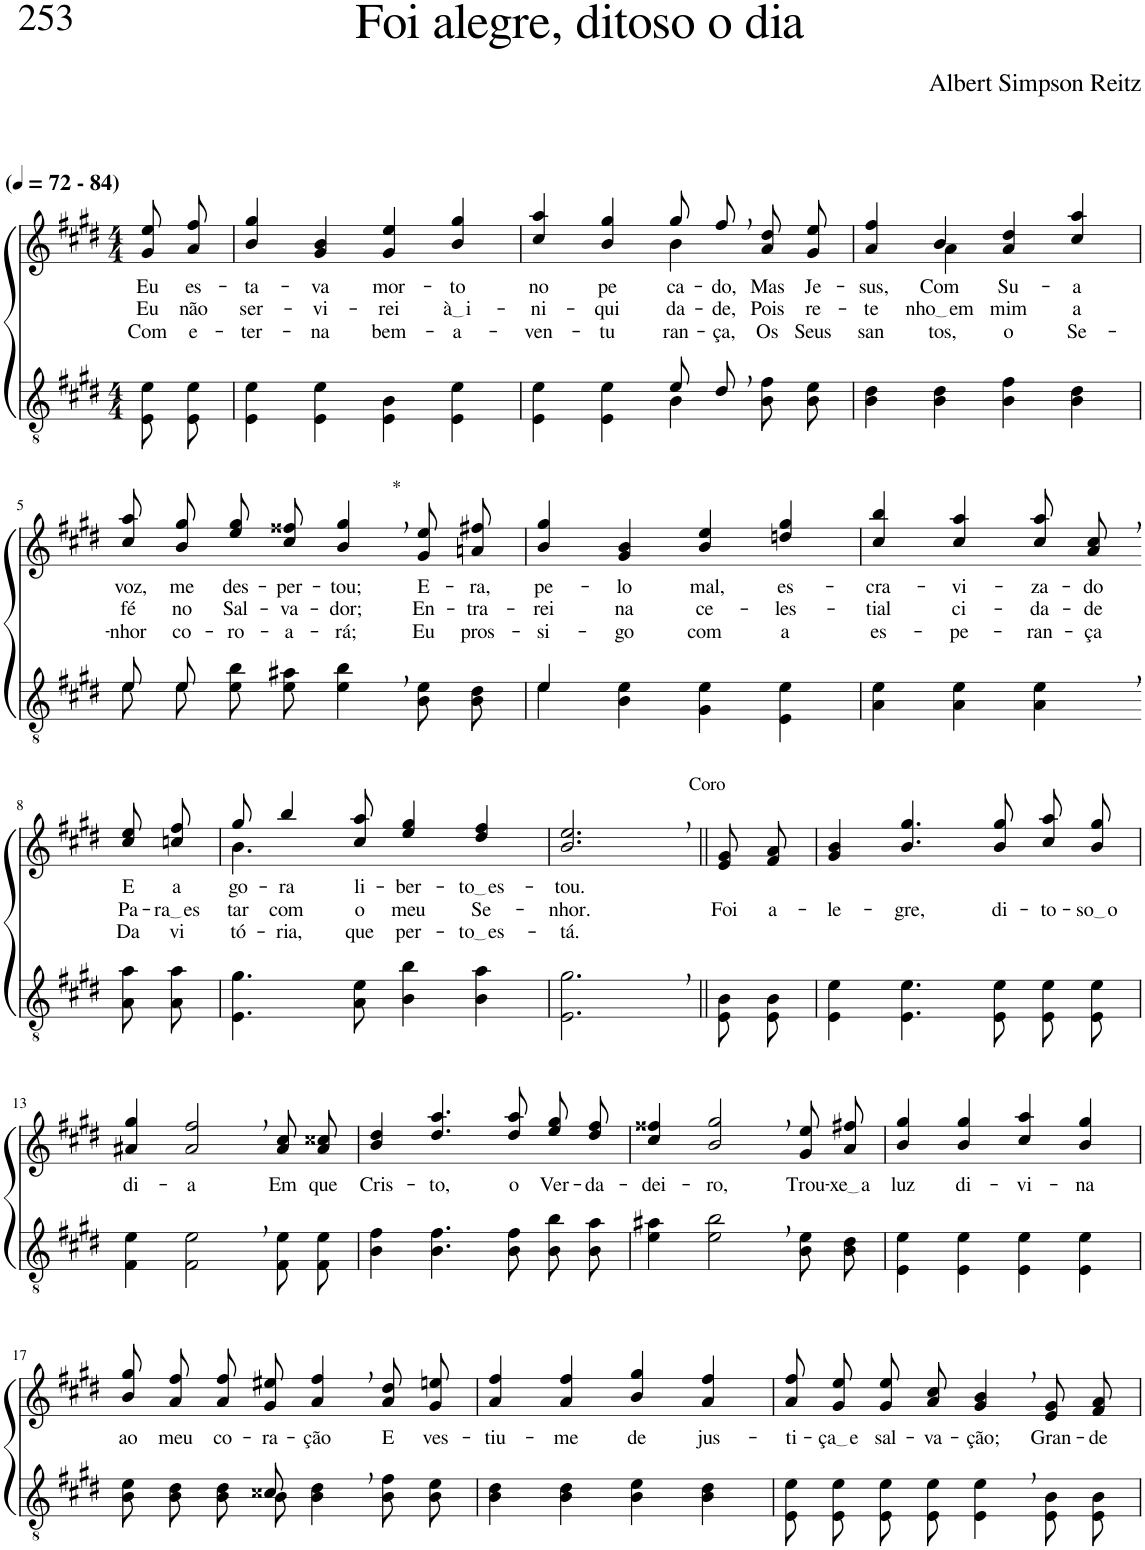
**kern	**kern	**text	**text	**text
*part2	*part1	*part1	*part1	*part1
*staff2	*staff1	*staff1	*staff1	*staff1
*I"Parte III e IV	*I"Parte I e II	*	*	*
*clefGv2	*clefG2	*	*	*
*Trd5c9	*Trd5c9	*	*	*
*k[f#c#g#d#]	*k[f#c#g#d#]	*	*	*
*M4/4	*M4/4	*	*	*
*MM72	*MM72	*	*	*
=1	=1	=1	=1	=1
!	!LO:TX:a:B:t=(	!	!	!
!	!LO:TX:a:B:t=- 84)	!	!	!
!	!	!LO:LY:b	!LO:LY:b	!LO:LY:b
8E/ 8e/L	8g#\ 8ee\L	Eu	Eu	Com
!	!	!LO:LY:b	!LO:LY:b	!LO:LY:b
8E/ 8e/J	8a\ 8ff#\J	es-	não	e-
=2	=2	=2	=2	=2
!	!	!LO:LY:b	!LO:LY:b	!LO:LY:b
4E\ 4e\	4b/ 4gg#/	-ta-	ser-	-ter-
!	!	!LO:LY:b	!LO:LY:b	!LO:LY:b
4E\ 4e\	4g#/ 4b/	-va	-vi-	-na
!	!	!LO:LY:b	!LO:LY:b	!LO:LY:b
4E\ 4B\	4g#/ 4ee/	mor-	-rei	bem-
!	!	!LO:LY:b	!LO:LY:b	!LO:LY:b
4E\ 4e\	4b/ 4gg#/	-to	à i	-a-
=3	=3	=3	=3	=3
*^	*	*	*	*
!	!	!	!LO:LY:b	!LO:LY:b	!LO:LY:b
*	*	*^	*	*	*
2ryy	4E\ 4e\	4cc#/ 4aa/	2ryy	no	-ni-	-ven-
!	!	!	!	!LO:LY:b	!LO:LY:b	!LO:LY:b
.	4E\ 4e\	4b/ 4gg#/	.	pe-	-qui-	-tu-
!	!	!	!	!LO:LY:b	!LO:LY:b	!LO:LY:b
8e/L	4B\	8gg#/L	4b\	-ca-	-da-	-ran-
!	!	!	!	!LO:LY:b	!LO:LY:b	!LO:LY:b
8d#,/J	.	8ff#,/J	.	-do,	-de,	-ça,
!	!	!	!	!LO:LY:b	!LO:LY:b	!LO:LY:b
4ryy	8B\ 8f#\L	8a\ 8dd#\L	4ryy	Mas	Pois	Os
!	!	!	!	!LO:LY:b	!LO:LY:b	!LO:LY:b
.	8B\ 8e\J	8g#\ 8ee\J	.	Je-	re-	Seus
=4	=4	=4	=4	=4	=4	=4
!	!	!	!	!LO:LY:b	!LO:LY:b	!LO:LY:b
*v	*v	*	*	*	*	*
4B\ 4d#\	4a/ 4ff#/	4ryy	-sus,	-te-	san-
!	!	!	!LO:LY:b	!LO:LY:b	!LO:LY:b
4B\ 4d#\	4b/	4a\	Com	nho em	-tos,
!	!	!	!LO:LY:b	!LO:LY:b	!LO:LY:b
4B\ 4f#\	4a/ 4dd#/	2ryy	Su-	-mim	o
!	!	!	!LO:LY:b	!LO:LY:b	!LO:LY:b
4B\ 4d#\	4cc#/ 4aa/	.	-a	a	Se-
*	*v	*v	*	*	*
!!LO:LB:g=z
=5	=5	=5	=5	=5
*^	*	*	*	*
!	!	!	!LO:LY:b	!LO:LY:b	!LO:LY:b
8e\L	8e/L	8cc#\ 8aa\L	voz,	fé	-nhor
!	!	!	!LO:LY:b	!LO:LY:b	!LO:LY:b
8e\J	8e/J	8b\ 8gg#\J	me	no	co-
!	!	!	!LO:LY:b	!LO:LY:b	!LO:LY:b
8e\ 8b\L	2.ryy	8ee\ 8gg#\L	des-	Sal-	-ro-
!	!	!	!LO:LY:b	!LO:LY:b	!LO:LY:b
8e\ 8a#X\J	.	8cc#\ 8ff##X\J	-per-	-va-	-a-
!	!	!LO:TX:a:t=*	!	!	!
!	!	!	!LO:LY:b	!LO:LY:b	!LO:LY:b
4e\, 4b\,	.	4b/, 4gg#/,	-tou;	-dor;	-rá;
!	!	!	!LO:LY:b	!LO:LY:b	!LO:LY:b
8B\ 8e\L	.	8g#\ 8ee\L	E-	En-	Eu
!	!	!	!LO:LY:b	!LO:LY:b	!LO:LY:b
8B\ 8d#\J	.	8an\ 8ff#X\J	-ra,	-tra-	pros-
=6	=6	=6	=6	=6	=6
!	!	!	!LO:LY:b	!LO:LY:b	!LO:LY:b
4e/	4e\	4b/ 4gg#/	pe-	-rei	-si-
!	!	!	!LO:LY:b	!LO:LY:b	!LO:LY:b
2.ryy	4B\ 4e\	4g#/ 4b/	-lo	na	-go
!	!	!	!LO:LY:b	!LO:LY:b	!LO:LY:b
.	4G#\ 4e\	4b/ 4ee/	mal,	ce-	com
!	!	!	!LO:LY:b	!LO:LY:b	!LO:LY:b
.	4E\ 4e\	4ddn/ 4gg#/	es-	-les-	a
=7	=7	=7	=7	=7	=7
!	!	!	!LO:LY:b	!LO:LY:b	!LO:LY:b
*v	*v	*	*	*	*
4A\ 4e\	4cc#/ 4bb/	-cra-	-tial	es-
!	!	!LO:LY:b	!LO:LY:b	!LO:LY:b
4A\ 4e\	4cc#/ 4aa/	-vi-	ci-	-pe-
!	!	!LO:LY:b	!LO:LY:b	!LO:LY:b
4A\, 4e\,	8cc#\ 8aa\L	-za-	-da-	-ran-
!	!	!LO:LY:b	!LO:LY:b	!LO:LY:b
.	8a,\ 8cc#,\J	-do	-de	-ça
!!LO:LB:g=z
=8-	=8-	=8-	=8-	=8-
!	!	!LO:LY:b	!LO:LY:b	!LO:LY:b
8A\ 8a\L	8cc#\ 8ee\L	E	Pa-	Da
!	!	!LO:LY:b	!LO:LY:b	!LO:LY:b
8A\ 8a\J	8ccn\ 8ff#\J	a-	ra es	vi-
=9	=9	=9	=9	=9
*	*^	*	*	*
!	!	!	!LO:LY:b	!LO:LY:b	!LO:LY:b
4.E\ 4.g#\	8gg#/	4.b\	-go-	tar	-tó-
!	!	!	!LO:LY:b	!LO:LY:b	!LO:LY:b
.	4bb/	.	-ra	com	ria,
!	!	!	!LO:LY:b	!LO:LY:b	!LO:LY:b
8A\ 8e\	8cc#/ 8aa/	2ryy	li-	o	que
!	!	!	!LO:LY:b	!LO:LY:b	!LO:LY:b
4B\ 4b\	4ee/ 4gg#/	.	-ber-	meu	per-
!	!	!	!LO:LY:b	!LO:LY:b	!LO:LY:b
4B\ 4a\	4dd#/ 4ff#/	.	to es	Se-	to es
.	.	8ryy	.	.	.
=10	=10	=10	=10	=10	=10
!	!LO:TX:a:t=Coro	!	!	!	!
!	!	!	!LO:LY:b	!LO:LY:b	!LO:LY:b
*	*v	*v	*	*	*
2.E\, 2.g#\,	2.b/, 2.ee/,	-tou.	-nhor.	-tá.
=11||	=11||	=11||	=11||	=11||
!	!	!	!LO:LY:b	!
8E/ 8B/L	8e/ 8g#/L	.	Foi	.
!	!	!	!LO:LY:b	!
8E/ 8B/J	8f#/ 8a/J	.	a-	.
=12	=12	=12	=12	=12
!	!	!	!LO:LY:b	!
4E\ 4e\	4g#/ 4b/	.	-le-	.
!	!	!	!LO:LY:b	!
4.E\ 4.e\	4.b/ 4.gg#/	.	-gre,	.
!	!	!	!LO:LY:b	!
8E\ 8e\	8b/ 8gg#/	.	di-	.
!	!	!	!LO:LY:b	!
8E/ 8e/L	8cc#\ 8aa\L	.	-to-	.
!	!	!	!LO:LY:b	!
8E/ 8e/J	8b\ 8gg#\J	.	so o	.
!!LO:LB:g=z
=13	=13	=13	=13	=13
!	!	!LO:LY:b	!	!
4F#\ 4e\	4a#X/ 4gg#/	di-	.	.
!	!	!LO:LY:b	!	!
2F#\, 2e\,	2a#/, 2ff#/,	-a	.	.
!	!	!LO:LY:b	!	!
8F#\ 8e\L	8a#\ 8cc#\L	Em	.	.
!	!	!LO:LY:b	!	!
8F#\ 8e\J	8a#\ 8cc##X\J	que	.	.
=14	=14	=14	=14	=14
!	!	!LO:LY:b	!	!
4B\ 4f#\	4b/ 4dd#/	Cris-	.	.
!	!	!LO:LY:b	!	!
4.B\ 4.f#\	4.dd#/ 4.aa/	-to,	.	.
!	!	!LO:LY:b	!	!
8B\ 8f#\	8dd#/ 8aa/	o	.	.
!	!	!LO:LY:b	!	!
8B\ 8b\L	8ee\ 8gg#\L	Ver-	.	.
!	!	!LO:LY:b	!	!
8B\ 8a\J	8dd#\ 8ff#\J	-da-	.	.
=15	=15	=15	=15	=15
!	!	!LO:LY:b	!	!
4e\ 4a#X\	4cc#/ 4ff##X/	-dei-	.	.
!	!	!LO:LY:b	!	!
2e\, 2b\,	2b/, 2gg#/,	-ro,	.	.
!	!	!LO:LY:b	!	!
8B\ 8e\L	8g#\ 8ee\L	Trou-	.	.
!	!	!LO:LY:b	!	!
8B\ 8d#\J	8a\ 8ff#X\J	xe a	.	.
=16	=16	=16	=16	=16
!	!	!LO:LY:b	!	!
4E\ 4e\	4b/ 4gg#/	luz	.	.
!	!	!LO:LY:b	!	!
4E\ 4e\	4b/ 4gg#/	di-	.	.
!	!	!LO:LY:b	!	!
4E\ 4e\	4cc#/ 4aa/	-vi-	.	.
!	!	!LO:LY:b	!	!
4E\ 4e\	4b/ 4gg#/	-na	.	.
!!LO:LB:g=z
=17	=17	=17	=17	=17
*^	*	*	*	*
!	!	!	!LO:LY:b	!	!
8B\ 8e\L	4.ryy	8b\ 8gg#\L	ao	.	.
!	!	!	!LO:LY:b	!	!
8B\ 8d#\J	.	8a\ 8ff#\J	meu	.	.
!	!	!	!LO:LY:b	!	!
8B\ 8d#\L	.	8a\ 8ff#\L	co-	.	.
!	!	!	!LO:LY:b	!	!
8B\J	8c##X/	8g#\ 8ee#X\J	-ra-	.	.
!	!	!	!LO:LY:b	!	!
4B\, 4d#\,	2ryy	4a/, 4ff#/,	-ção	.	.
!	!	!	!LO:LY:b	!	!
8B\ 8f#\L	.	8a\ 8dd#\L	E	.	.
!	!	!	!LO:LY:b	!	!
8B\ 8e\J	.	8g#\ 8een\J	ves-	.	.
*v	*v	*	*	*	*
=18	=18	=18	=18	=18
!	!	!LO:LY:b	!	!
4B\ 4d#\	4a/ 4ff#/	-tiu-	.	.
!	!	!LO:LY:b	!	!
4B\ 4d#\	4a/ 4ff#/	-me	.	.
!	!	!LO:LY:b	!	!
4B\ 4e\	4b/ 4gg#/	de	.	.
!	!	!LO:LY:b	!	!
4B\ 4d#\	4a/ 4ff#/	jus-	.	.
=19	=19	=19	=19	=19
!	!	!LO:LY:b	!	!
8E/ 8e/L	8a\ 8ff#\L	-ti-	.	.
!	!	!LO:LY:b	!	!
8E/ 8e/J	8g#\ 8ee\J	ça e	.	.
!	!	!LO:LY:b	!	!
8E/ 8e/L	8g#/ 8ee/L	sal-	.	.
!	!	!LO:LY:b	!	!
8E/ 8e/J	8a/ 8cc#/J	-va-	.	.
!	!	!LO:LY:b	!	!
4E\, 4e\,	4g#/, 4b/,	-ção;	.	.
!	!	!LO:LY:b	!	!
8E/ 8B/L	8e/ 8g#/L	Gran-	.	.
!	!	!LO:LY:b	!	!
8E/ 8B/J	8f#/ 8a/J	-de	.	.
=	=	=	=	=
*-	*-	*-	*-	*-
